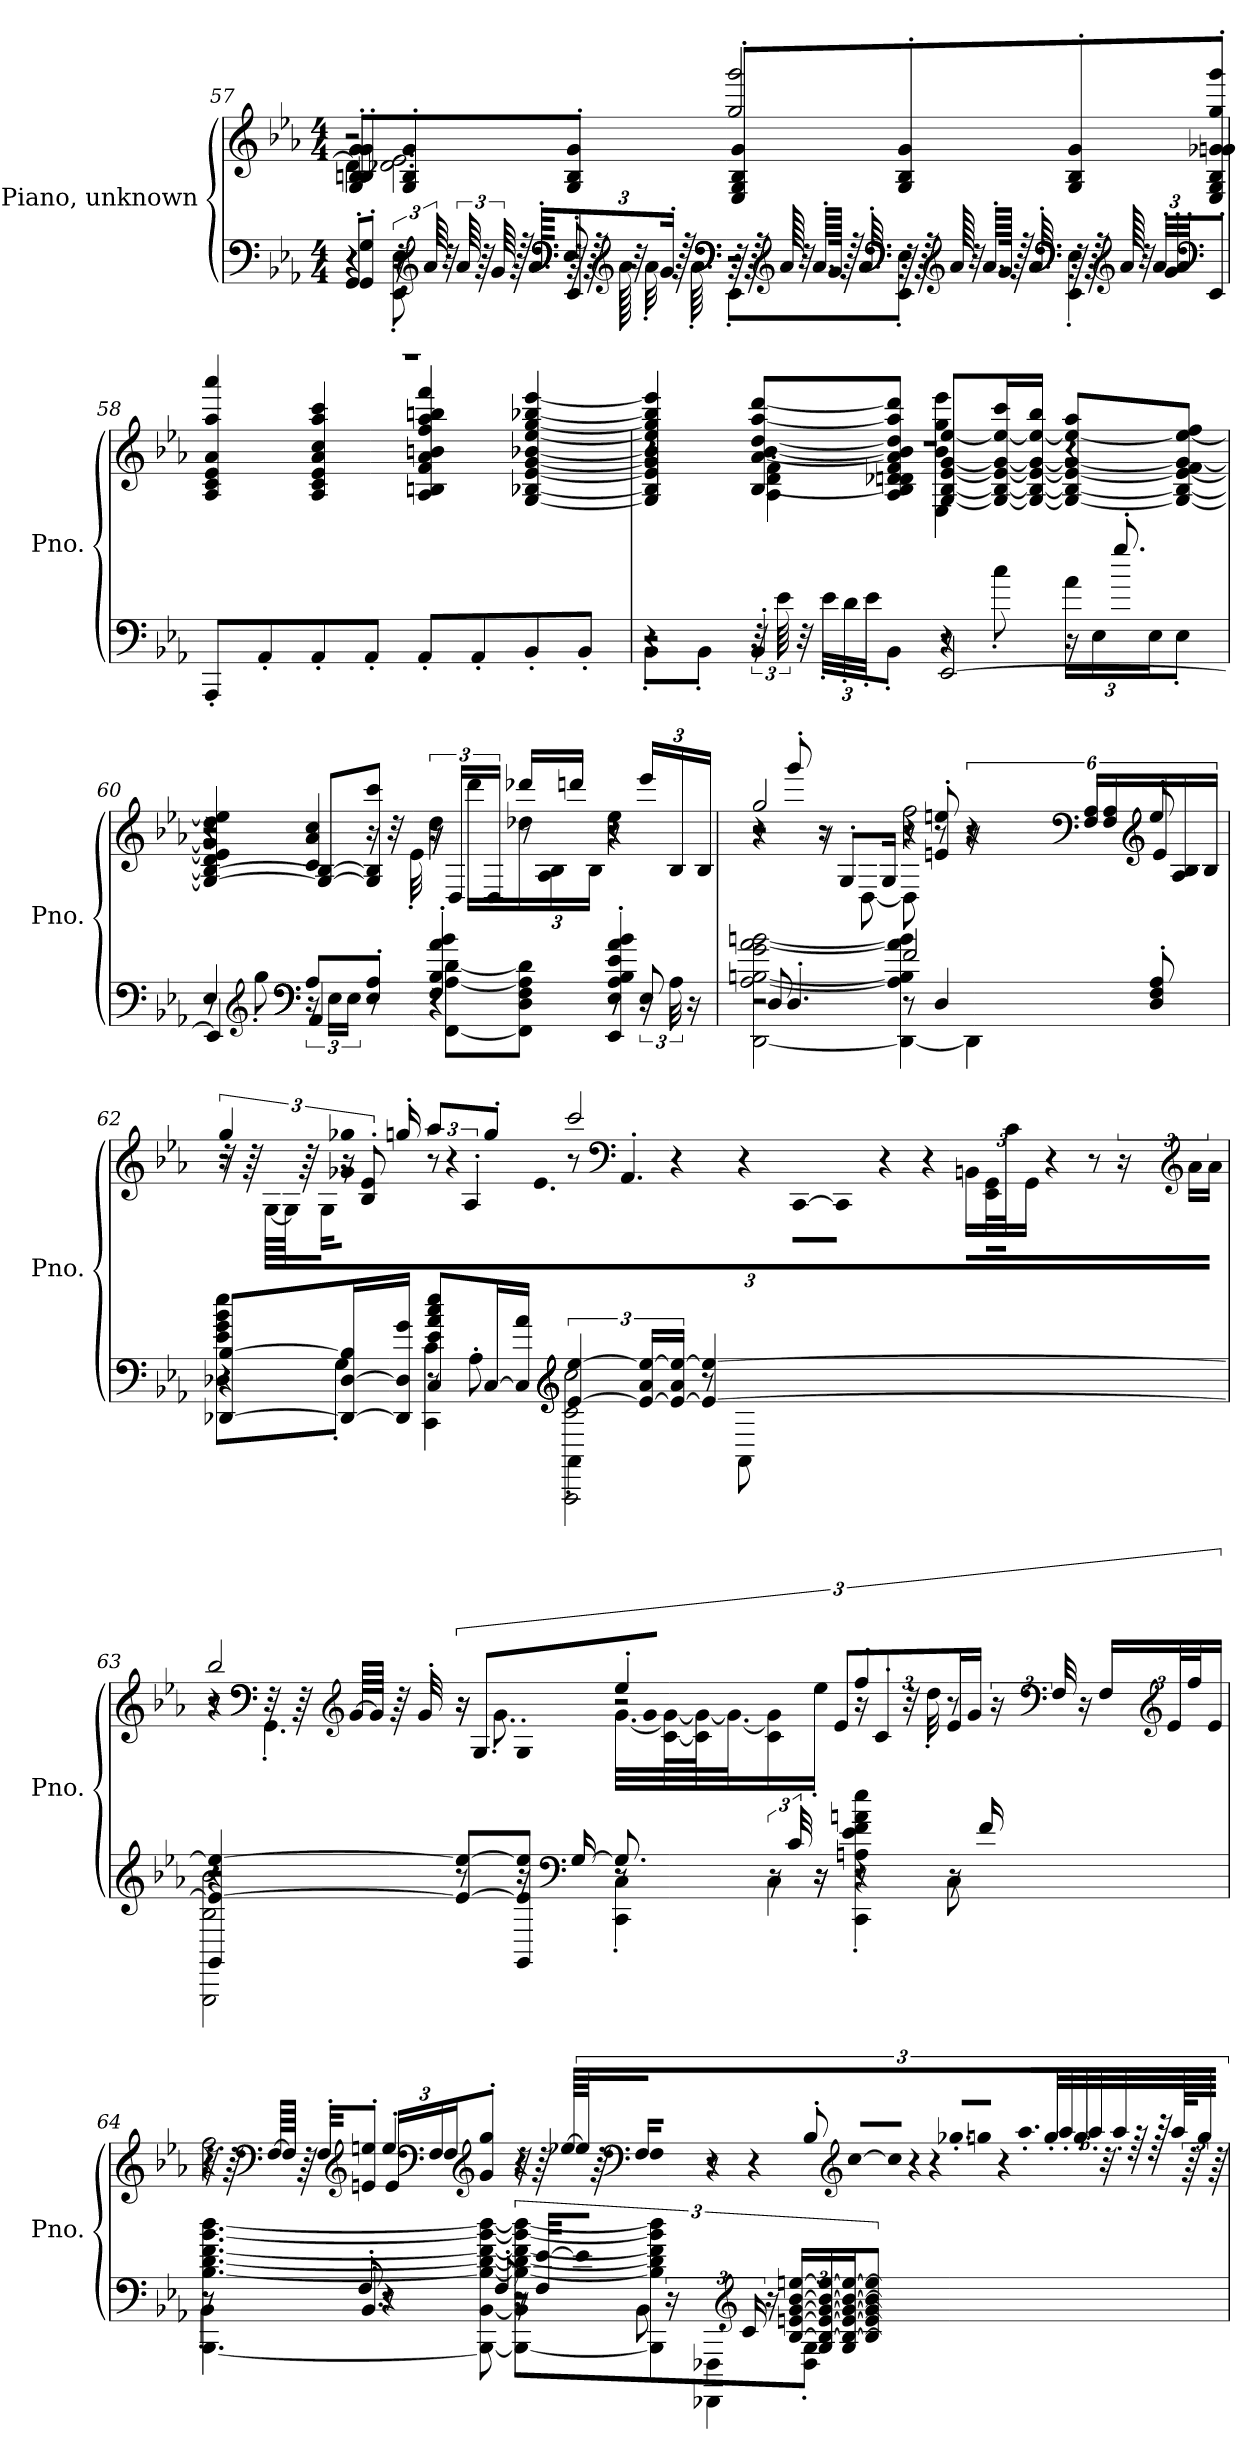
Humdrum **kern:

**kern	**kern
*part1	*part1
*staff2	*staff1
*I"Piano, unknown	*
*I'Pno.	*
!!LO:LB:g=z
*clefF4	*clefG2
*k[b-e-a-]	*k[b-e-a-]
*M4/4	*M4/4
=57	=57
*^	*^
*	*^	*	*^
8GG'/L	4r	4r	2r	4d\]	8G/' 8Bn/' 8g/'L
8GG/' 8G/'J	.	.	.	.	8B/' 8g/'
48r	8EE-\' 8E-\'	8r	.	2.d-X\ 2.e-\	8G/' 8B-X/' 8g/'
*clefG2	*	*	*	*	*
96a-/	.	.	.	.	.
32r	.	.	.	.	.
96a-/	.	.	.	.	.
96r	.	.	.	.	.
96g/	.	.	.	.	.
128r	.	.	.	.	.
64.a-'/KKKL	.	.	.	.	.
*clefF4	*	*	*	*	*
*Xbrackettup	*	*	*	*	*
12EE-/	64r	8E-'/	.	.	8G/' 8B-/' 8g/'J
.	128r	.	.	.	.
*clefG2	*	*	*	*	*
.	128a-\	.	.	.	.
.	32r	.	.	.	.
.	32a-'\	.	.	.	.
24g'/Jk	.	.	.	.	.
.	128r	.	.	.	.
.	64.a-'\	.	.	.	.
*clefF4	*	*	*	*	*
64r	8EE-'\L	2r	2gg/ 2ggg/	.	8E-/' 8G/' 8B-/' 8g/'L
128r	.	.	.	.	.
*clefG2	*	*	*	*	*
128a-/	.	.	.	.	.
32r	.	.	.	.	.
64.a-'/LLLL	.	.	.	.	.
128g/JJJJk	.	.	.	.	.
128r	.	.	.	.	.
64.a-'/	.	.	.	.	.
*clefF4	*	*	*	*	*
64r	8EE-\' 8E-\'J	.	.	.	8G/' 8B-/' 8g/'
128r	.	.	.	.	.
*clefG2	*	*	*	*	*
128a-/	.	.	.	.	.
32r	.	.	.	.	.
64.a-'/LLLL	.	.	.	.	.
128g/JJJJk	.	.	.	.	.
128r	.	.	.	.	.
64.a-'/	.	.	.	.	.
*clefF4	*	*	*	*	*
64r	4EE-\' 4E-\'	.	.	.	8G/' 8B-/' 8g/'
128r	.	.	.	.	.
*clefG2	*	*	*	*	*
128a-/	.	.	.	.	.
32r	.	.	.	.	.
48a-'/LLL	.	.	.	.	.
48g'/	.	.	.	.	.
48a-'/JJ	.	.	.	.	.
*clefF4	*	*	*	*	*
8EE-'/J	.	.	.	.	8E-/' 8G/' 8B-/' 8g-X/' 8gn/' 8gg/' 8ggg/'J
*v	*v	*v	*	*	*
*	*	*v	*v
!!LO:LB:g=z
=58	=58	=58
8AAA-'/L	1r	4A-/ 4c/ 4e-/ 4a-/ 4aa-/ 4aaa-/
8AA-'/	.	.
8AA-'/	.	4A-/ 4c/ 4e-/ 4a-/ 4cc/ 4aa-/ 4ccc/
8AA-'/J	.	.
8AA-'/L	.	4A-/ 4Bn/ 4f/ 4a-/ 4bn/ 4ff/ 4aa-/ 4bbn/ 4fff/
8AA-'/	.	.
8BB-'/	.	[4G/ [4B-X/ [4e-/ [4g/ [4b-X/ [4ee-/ [4gg/ [4bb-X/ [4eee-/
8BB-'/J	.	.
=59	=59	=59
*^	*	*^
*	*^	*	*	*
4r	8BB-'\L	2r	1r	4G/] 4B-/] 4e-/] 4g/] 4b-/] 4ee-/] 4gg/] 4bb-/] 4eee-/]	4r
.	8BB-'\J	.	.	.	.
*	*brackettup	*	*	*	*
4BB-'/	48r	.	.	[8B-/ [8a-/ [8b-/ [8dd/ [8aa-/ [8ddd/L	4A-\' 4d\' 4f\'
.	96e-\	.	.	.	.
.	32r	.	.	.	.
*	*Xbrackettup	*	*	*	*
.	48e-'\LLL	.	.	.	.
.	48d'\	.	.	.	.
.	48e-'\JJ	.	.	.	.
.	8BB-'\J	.	.	8A-/ 8B-/] 8d-X/ 8dn/ 8f/ 8a-/] 8b-/] 8dd/] 8aa-/] 8ddd/]J	.
4r	8r	[2EE-/	.	[8G/ [8B-/ [8e-/ [8g/ [8ee-/L	4E-\ 4b-\ 4gg\ 4eee-\
.	8cc'\	.	.	16G/_ 16B-/_ 16e-/_ 16g/_ 16ee-/_ 16ccc/L	.
.	.	.	.	16G/_ 16B-/_ 16e-/_ 16g/_ 16ee-/_ 16bb-/JJ	.
16r	24a-\LL	.	.	8G/_ 8B-/_ 8e-/_ 8g/_ 8ee-/_ 8aa-/L	4r
.	24E-\	.	.	.	.
8.gg'/	.	.	.	.	.
.	24E-\J	.	.	.	.
.	8E-'\J	.	.	8G/_ 8B-/_ 8e-/_ 8f/ 8g/_ 8ee-/_ 8ff/J	.
!!LO:LB:g=z
=60	=60	=60	=60	=60	=60
*	*	*	*	*	*^
4E-/	8r	4EE-/]	4r	2r	4G/_ 4B-/_ 4d/ 4e-/] 4g/] 4dd/ 4ee-/]	4r
*clefG2	*	*	*	*	*	*
.	8gg'\	.	.	.	.	.
*clefF4	*	*	*	*	*	*
*	*brackettup	*	*	*	*	*
8A-/L	24r	4AA-/	4c/ 4a-/ 4cc/	.	8G/_ 8B-/_L	8r
.	24E-\LL	.	.	.	.	.
.	24E-\JJ	.	.	.	.	.
8E-/' 8A-/'J	8r	.	.	.	8G/] 8B-/] 8ccc/J	16r
.	.	.	.	.	.	32r
.	.	.	.	.	.	32e-'\
4F/' 4B-/' 4a-/' 4b-/'	[8FF\ [8A-\ [8d\L	4r	8r	4dd\	24r	16r
.	.	.	.	.	24D/LL	.
.	.	.	.	.	.	16ddd\LL
.	.	.	.	.	24D/JJ	.
*	*	*	*	*	*	*Xbrackettup
.	8FF\] 8D\ 8F\ 8A-\] 8d\]J	.	16ddd-X/LL	.	8r	24dd-X\
.	.	.	.	.	.	24A-\ 24B-\
.	.	.	16dddn/JJ	.	.	.
.	.	.	.	.	.	24B-\JJ
4EE-/' 4E-/' 4A-/' 4B-/' 4e-/' 4a-/' 4b-/'	8r	8r	4r	4r	8r	4ee-\
.	24r	8E-/	.	.	24eee-/LL	.
.	48A-\	.	.	.	24B-/	.
.	16r	.	.	.	.	.
.	.	.	.	.	24B-/JJ	.
!!LO:LB:g=z	!!	!!	!!
=61	=61	=61	=61	=61	=61	=61
2r	[2DD\ [2A-\ [2Bn\ 2g\ [2a-\ [2bn\	8D/	2gg/	2r	8r	4r
.	.	4.D'/	.	.	8ggg'/	.
.	.	.	.	.	16r	8r
.	.	.	.	.	8G'/L	.
.	.	.	.	.	.	[8D\
.	.	.	.	.	16G/Jk	.
2f/	4DD\_ 4A-\] 4B\] 4a-\] 4b\]	8r	4r	2ff\	8r	8D\]
.	.	4D/	.	.	8en/' 8een/'	8r
*	*	*	*	*	*brackettup	*
.	4DD\]	.	8r	.	24r	4r
*	*	*	*clefF4	*	*	*
.	.	.	.	.	24F/ 24A-/LL	.
.	.	.	.	.	24F/ 24A-/	.
*	*	*	*clefG2	*	*	*
*	*	*	*	*	*Xbrackettup	*
.	.	8D/' 8F/' 8A-/'	8ee'/	.	24e/	.
.	.	.	.	.	24A-/ 24B-/	.
.	.	.	.	.	24B-/JJ	.
*	*	*	*	*	*v	*v
!!LO:LB:g=z
=62	=62	=62	=62	=62	=62
*	*	*	*	*	*brackettup
[8DD-X/ [8B-/L	8D-X\ 8e-\ 8g\ 8b-\ 8ee-\L	4r	8r	32r	6gg/
.	.	.	.	64r	.
.	.	.	.	[64G\LLLL	.
.	.	.	.	96G\JJJJ]	.
.	.	.	.	96r	.
.	.	.	.	24G\LL	.
16DD-/_ [16D-/ 16B-/]L	8G'\J	.	16r	16g-X\ 16gg-X\JJ	.
.	.	.	.	.	12B-/' 12e-/'
16DD-/] 16D-/] 16g/JJ	.	.	16ggn'/	64r	.
.	.	.	.	32.e-\	.
8C/ 8e-/ 8a-/ 8cc/ 8ee-/L	4CC\ 4c\	8r	8aa-/L	32r	12r
.	.	.	.	64r	.
.	.	.	.	[64A-\LLLL	.
.	.	.	.	64A-\JJJJ]	.
.	.	.	.	64r	.
.	.	.	.	.	6A-'/
.	.	.	.	32r	.
*	*	*	*	*Xbrackettup	*
[16C/L	.	8A-'\	8gg'/J	24gn\LL	.
.	.	.	.	48c\ 48e-\L	.
16C/] 16a-/JJ	.	.	.	48aa-\J	.
.	.	.	.	24e-\JJ	.
*clefG2	*	*	*	*	*
[6e-/ [6ee-/	4AA-'\	2AAA-\ 2c\ 2cc\	2ccc/	4r	8r
*	*	*	*clefF4	*	*
.	.	.	.	.	4.AA-'/
24e-/_ 24a-/ 24ee-/_LL	.	.	.	.	.
24e-/_ 24a-/ 24ee-/_JJ	.	.	.	.	.
4e-/_ 4ee-/_	8r	.	.	8r	.
*	*	*	*	*brackettup	*
.	8AA-\	.	.	24r	.
*	*	*	*clefG2	*	*
.	.	.	.	24a-\LL	.
.	.	.	.	24a-\JJ	.
!!LO:PB:g=z
=63	=63	=63	=63	=63	=63
*	*	*^	*	*	*^
4GG/ 4e-/_ 4ee-/_	2r	4r	2GGG\ 2B-\ 2b-\	2bb-/	4r	8r	8r
*	*	*	*	*clefF4	*	*	*
.	.	.	.	.	.	32r	4.GG'\
.	.	.	.	.	.	64r	.
*	*	*	*	*clefG2	*	*	*
.	.	.	.	.	.	[64g/LLLL	.
.	.	.	.	.	.	64g/JJJJ]	.
.	.	.	.	.	.	64r	.
.	.	.	.	.	.	32g'/	.
8e-/_ 8ee-/_L	.	8r	.	.	16r	24r	.
.	.	.	.	.	.	12G/L	.
.	.	.	.	.	8.g'\	.	.
8GG/ 8e-/] 8ee-/]J	.	16r	.	.	.	16G'/L	.
*clefF4	*	*	*	*	*	*	*
.	.	[16G/	.	.	.	16g/JJ	.
*	*	*	*	*	*	*Xbrackettup	*
8r	4CC\' 4C\'	8.G/]	8r	4ee-'/	[32.g\LLL	12e-/L	2r
.	.	.	.	.	[64c\ 64g\_L	.	.
.	.	.	.	.	64c\] 64g\_J	.	.
.	.	.	.	.	32.g\J_	.	.
.	.	.	.	.	.	12c'/	.
24r	.	.	4C\	.	16c\ 16g\]	.	.
48c/	.	.	.	.	.	24e-/L	.
16r	.	16r	.	.	16ee-'\JJ	.	.
.	.	.	.	.	.	24g/JJ	.
*	*	*	*	*	*	*brackettup	*
8r	4CC\' 4An\' 4e-\' 4f\' 4an\' 4ee-\'	4r	.	4ff'/	16r	24r	.
*	*	*	*	*clefF4	*	*	*
.	.	.	.	.	.	48F/	.
.	.	.	.	.	32r	16r	.
.	.	.	.	.	32F'\	.	.
*	*	*	*	*	*	*Xbrackettup	*
16r	.	.	8C\	.	8r	24F/LL	.
*	*	*	*	*clefG2	*	*	*
.	.	.	.	.	.	48e-/L	.
16f/	.	.	.	.	.	48ff/J	.
.	.	.	.	.	.	24e-/JJ	.
*	*	*	*	*	*	*v	*v
!!LO:LB:g=z
=64	=64	=64	=64	=64	=64	=64
8r	[4.BBB-\ [4.B-\ [4.d\ [4.f\ [4.b-\ [4.dd\	8r	4BB-'\	4r	2.ff\	32r
.	.	.	.	.	.	64r
*	*	*	*	*clefF4	*	*
.	.	.	.	.	.	[64F/LLLL
.	.	.	.	.	.	64F/JJJJ]
.	.	.	.	.	.	64r
.	.	.	.	.	.	32F'/KKL
*	*	*	*	*clefG2	*	*
4.BB-'/	.	8F'/	.	.	.	8en/' 8een/'J
.	.	8r	4r	4ee'/	.	24e/LL
*	*	*	*	*clefF4	*	*
.	.	.	.	.	.	24F/
.	.	.	.	.	.	24F/J
*	*	*	*	*clefG2	*	*
.	8BBB-\_ [8BB-\ 8B-\_ 8d\_ 8f\_ 8b-\_ 8dd\_	8F'/	.	.	.	8g/' 8gg/'J
24r	8BBB-\_ 8BB-\] 8B-\_ 8d\_ 8f\_ 8b-\_ 8dd\_L	2r	8r	4r	.	32r
.	.	.	.	.	.	64r
48F/ [48e-/KLL	.	.	.	.	.	.
.	.	.	.	.	.	[64ee-X/LLLL
*	*	*	*	*	*	*brackettup
16e-/JJ]	.	.	.	.	.	96ee-/JJJJ]
.	.	.	.	.	.	96r
*	*	*	*	*clefF4	*	*
.	.	.	.	.	.	24F/LL
24r	8BBB-\] 8B-\] 8d\] 8f\] 8b-\] 8dd\]	.	8BB-\	.	.	32F/JJk
.	.	.	.	.	.	64r
*clefG2	*	*	*	*	*	*
24c/	.	.	.	.	.	.
*	*	*	*	*clefG2	*	*
.	.	.	.	.	.	[64cc/LLLL
.	.	.	.	.	.	64cc/JJJJ]
.	.	.	.	.	.	64r
24r	.	.	.	.	.	.
.	.	.	.	.	.	32r
*Xbrackettup	*	*	*	*	*	*
[24B-/ [24en/ [24g/ [24b-/ [24een/LL	8D-X\	.	4DD-X\	8r	4r	64.gg-X'/LLLL
.	.	.	.	.	.	128ggn/JJJJk
.	.	.	.	.	.	128r
.	.	.	.	.	.	64.aa-'/KLLL
24G/ 24B-/_ 24e/_ 24g/_ 24b-/_ 24ee/_	.	.	.	.	.	.
*	*	*	*	*	*	*Xbrackettup
.	.	.	.	.	.	48gg'/
24G/ 24B-/_ 24e/_ 24g/_ 24b-/_ 24ee/_J	.	.	.	.	.	48aa-'/
.	.	.	.	.	.	48gg'/
*	*	*	*	*	*	*brackettup
8B-/_ 8e/_ 8g/_ 8b-/_ 8ee/_J	8D-\' 8G\'J	.	.	8gg'/	.	48aa-'/JJJ
.	.	.	.	.	.	48r
.	.	.	.	.	.	48aa-'/
.	.	.	.	.	.	64r
.	.	.	.	.	.	128r
.	.	.	.	.	.	128aa-/
.	.	.	.	.	.	96r
.	.	.	.	.	.	96gg/
.	.	.	.	.	.	96r
*v	*v	*v	*v	*	*	*
*	*v	*v	*v
=	=
*-	*-
